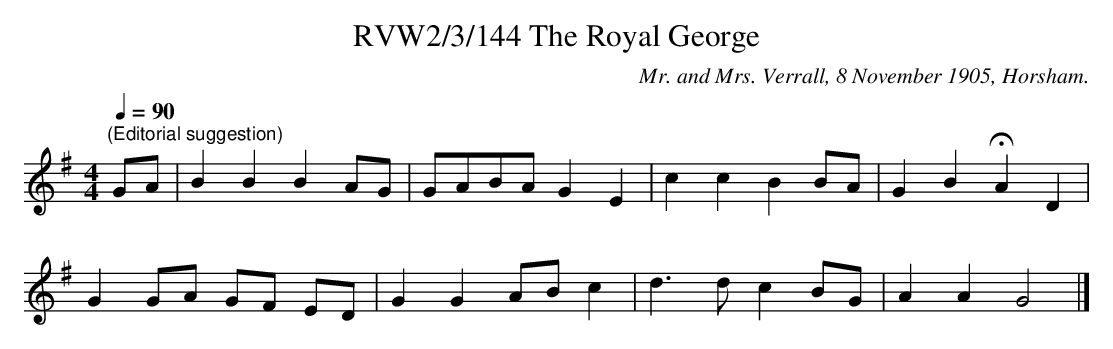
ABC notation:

X:1
T:RVW2/3/144 The Royal George
C:Mr. and Mrs. Verrall, 8 November 1905, Horsham.
L:1/8
Q:1/4=90
M:4/4
K:G
"^(Editorial suggestion)" GA | B2 B2 B2 AG | GABA G2 E2 | c2 c2 B2 BA | G2 B2 !fermata!A2 D2 |$
G2 GA GF ED | G2 G2 AB c2 | d3 d c2 BG | A2 A2 G4 |]
